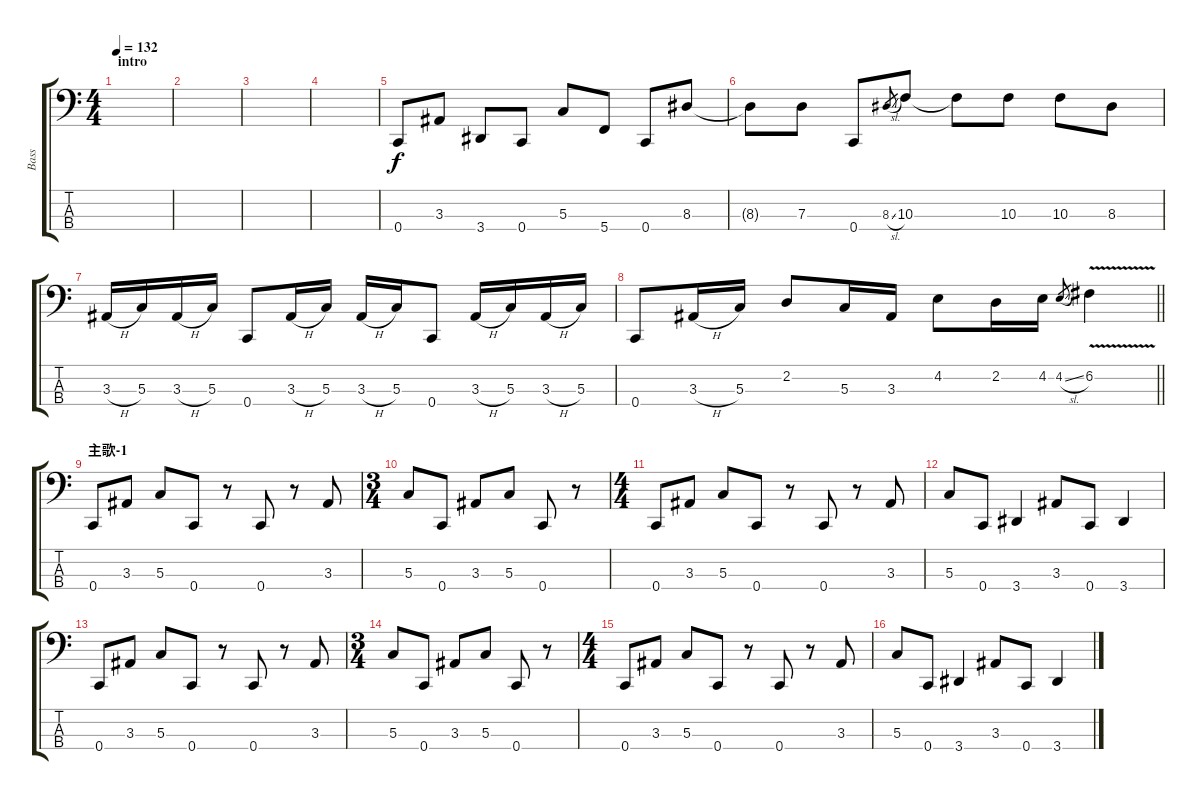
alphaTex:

\track ("Bass" "Bass") {instrument electricbassfinger}
\staff {score tabs}
\tuning (F2 C2 G1 C1) {hide}
\ts (4 4)
\section ("" "intro")
\tempo 132
\clef f4
\ks c
|
|
|
|
0.4.8 3.3.8 3.4.8 0.4.8 5.3.8 5.4.8 0.4.8 8.3.8 |
8.3{t}.8 7.3.8 0.4.8 8.3{sl}.8{gr} 10.3.8 10.3{t}.8 10.3.8 10.3.8 8.3.8 |
3.3{h}.16 5.3.16 3.3{h}.16 5.3.16 0.4.8 3.3{h}.16 5.3.16 3.3{h}.16 5.3.16 0.4.8 3.3{h}.16 5.3.16 3.3{h}.16 5.3.16 |
\barLineRight lightlight
0.4.8 3.3{h}.16 5.3.16 2.2.8 5.3.16 3.3.16 4.2.8 2.2.16 4.2.16 4.2{sl}.8{gr} 6.2{v}.4 |
\section ("" "主歌-1")
0.4.8 3.3.8 5.3.8 0.4.8 r.8 0.4.8 r.8 3.3.8 |
\ts (3 4)
5.3.8 0.4.8 3.3.8 5.3.8 0.4.8 r.8 |
\ts (4 4)
0.4.8 3.3.8 5.3.8 0.4.8 r.8 0.4.8 r.8 3.3.8 |
5.3.8 0.4.8 3.4.4 3.3.8 0.4.8 3.4.4 |
0.4.8 3.3.8 5.3.8 0.4.8 r.8 0.4.8 r.8 3.3.8 |
\ts (3 4)
5.3.8 0.4.8 3.3.8 5.3.8 0.4.8 r.8 |
\ts (4 4)
0.4.8 3.3.8 5.3.8 0.4.8 r.8 0.4.8 r.8 3.3.8 |
5.3.8 0.4.8 3.4.4 3.3.8 0.4.8 3.4.4
